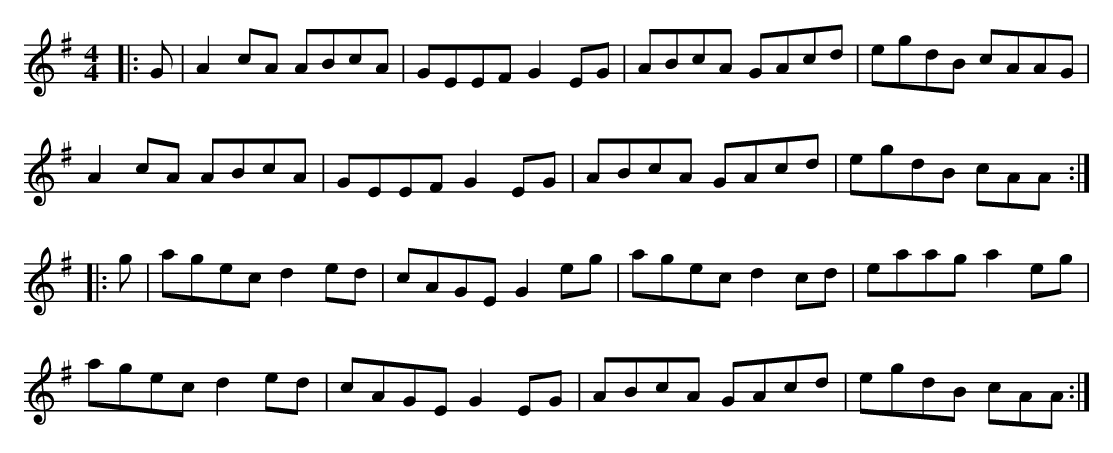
X:1
M:4/4
K:Ador
|:G|A2 cA ABcA|GEEF G2 EG|ABcA GAcd|egdB cAAG|
A2 cA ABcA|GEEF G2 EG|ABcA GAcd|egdB cAA:|
|:g|agec d2ed|cAGE G2 eg|agec d2 cd|eaag a2 eg|
agec d2 ed|cAGE G2 EG|ABcA GAcd|egdB cAA:|
